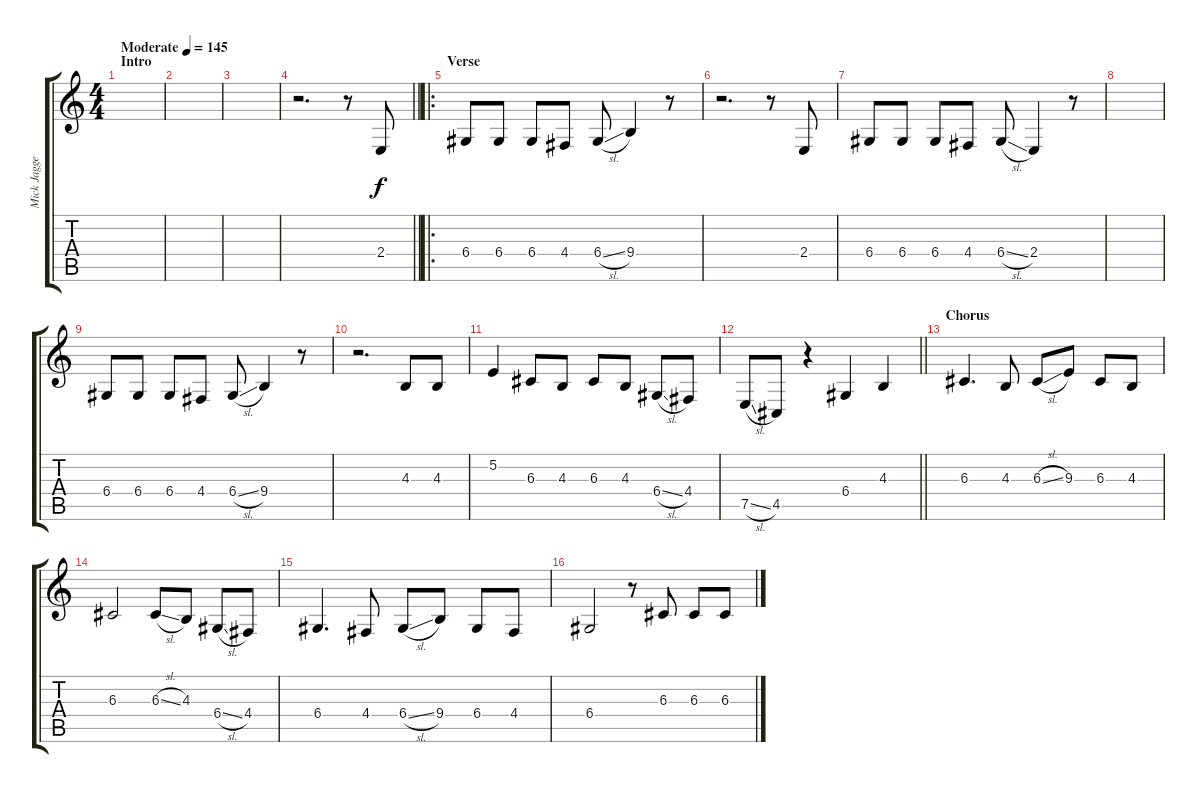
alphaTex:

\track ("Mick Jagger" "Mick Jagge") {instrument trombone}
\staff {score tabs}
\tuning (E4 B3 G3 D3 A2 E2) {hide}
\ts (4 4)
\section ("" "Intro")
\tempo (145 "Moderate")
\clef g2
\ks c
|
|
|
\barLineRight lightlight
r.2{d} r.8 2.4.8 |
\ro
\section ("" "Verse")
6.4.8 6.4.8 6.4.8 4.4.8 6.4{sl}.8 9.4.4 r.8 |
r.2{d} r.8 2.4.8 |
6.4.8 6.4.8 6.4.8 4.4.8 6.4{sl}.8 2.4.4 r.8 |
|
6.4.8 6.4.8 6.4.8 4.4.8 6.4{sl}.8 9.4.4 r.8 |
r.2{d} 4.3.8 4.3.8 |
5.2.4 6.3.8 4.3.8 6.3.8 4.3.8 6.4{sl}.8 4.4.8 |
\barLineRight lightlight
7.5{sl}.8 4.5.8 r.4 6.4.4 4.3.4 |
\section ("" "Chorus")
6.3.4{d} 4.3.8 6.3{sl}.8 9.3.8 6.3.8 4.3.8 |
6.3.2 6.3{sl}.8 4.3.8 6.4{sl}.8 4.4.8 |
6.4.4{d} 4.4.8 6.4{sl}.8 9.4.8 6.4.8 4.4.8 |
6.4.2 r.8 6.3.8 6.3.8 6.3.8
